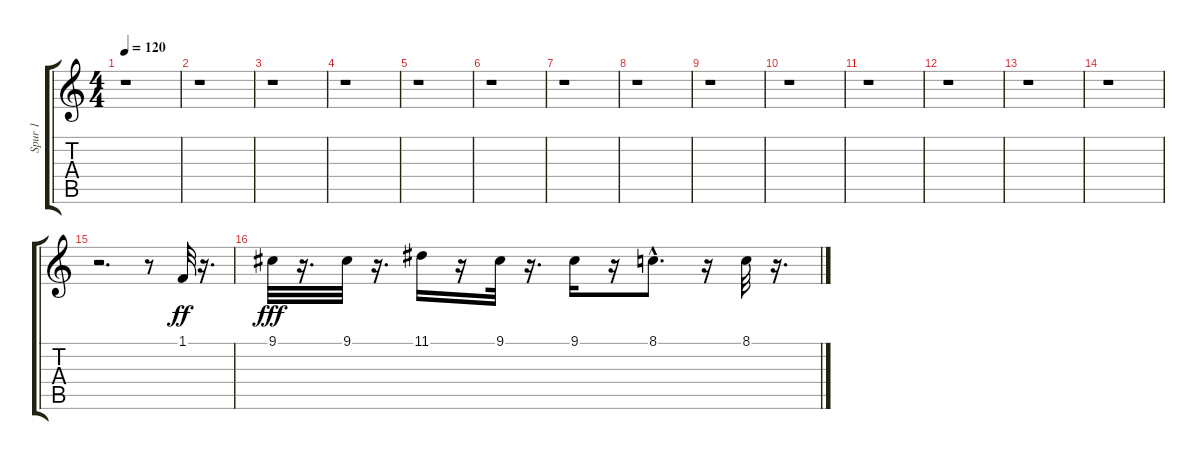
\track ("Spur 1" "Spur 1") {instrument tuba}
\staff {score tabs}
\tuning (E4 B3 G3 D3 A2 E2) {hide}
\ts (4 4)
\tempo 120
\clef g2
\ks c
r.1{dy fff} |
r.1 |
r.1 |
r.1 |
r.1 |
r.1 |
r.1 |
r.1 |
r.1 |
r.1 |
r.1 |
r.1 |
r.1 |
r.1 |
r.2{d} r.8 1.1.32{dy ff instrument tuba} r.16{d} |
9.1.32{dy fff} r.16{d} 9.1.32 r.16{d} 11.1.16 r.16 9.1.32 r.16{d} 9.1.16 r.16 8.1{hac}.8{d} r.16 8.1.32 r.16{d}
